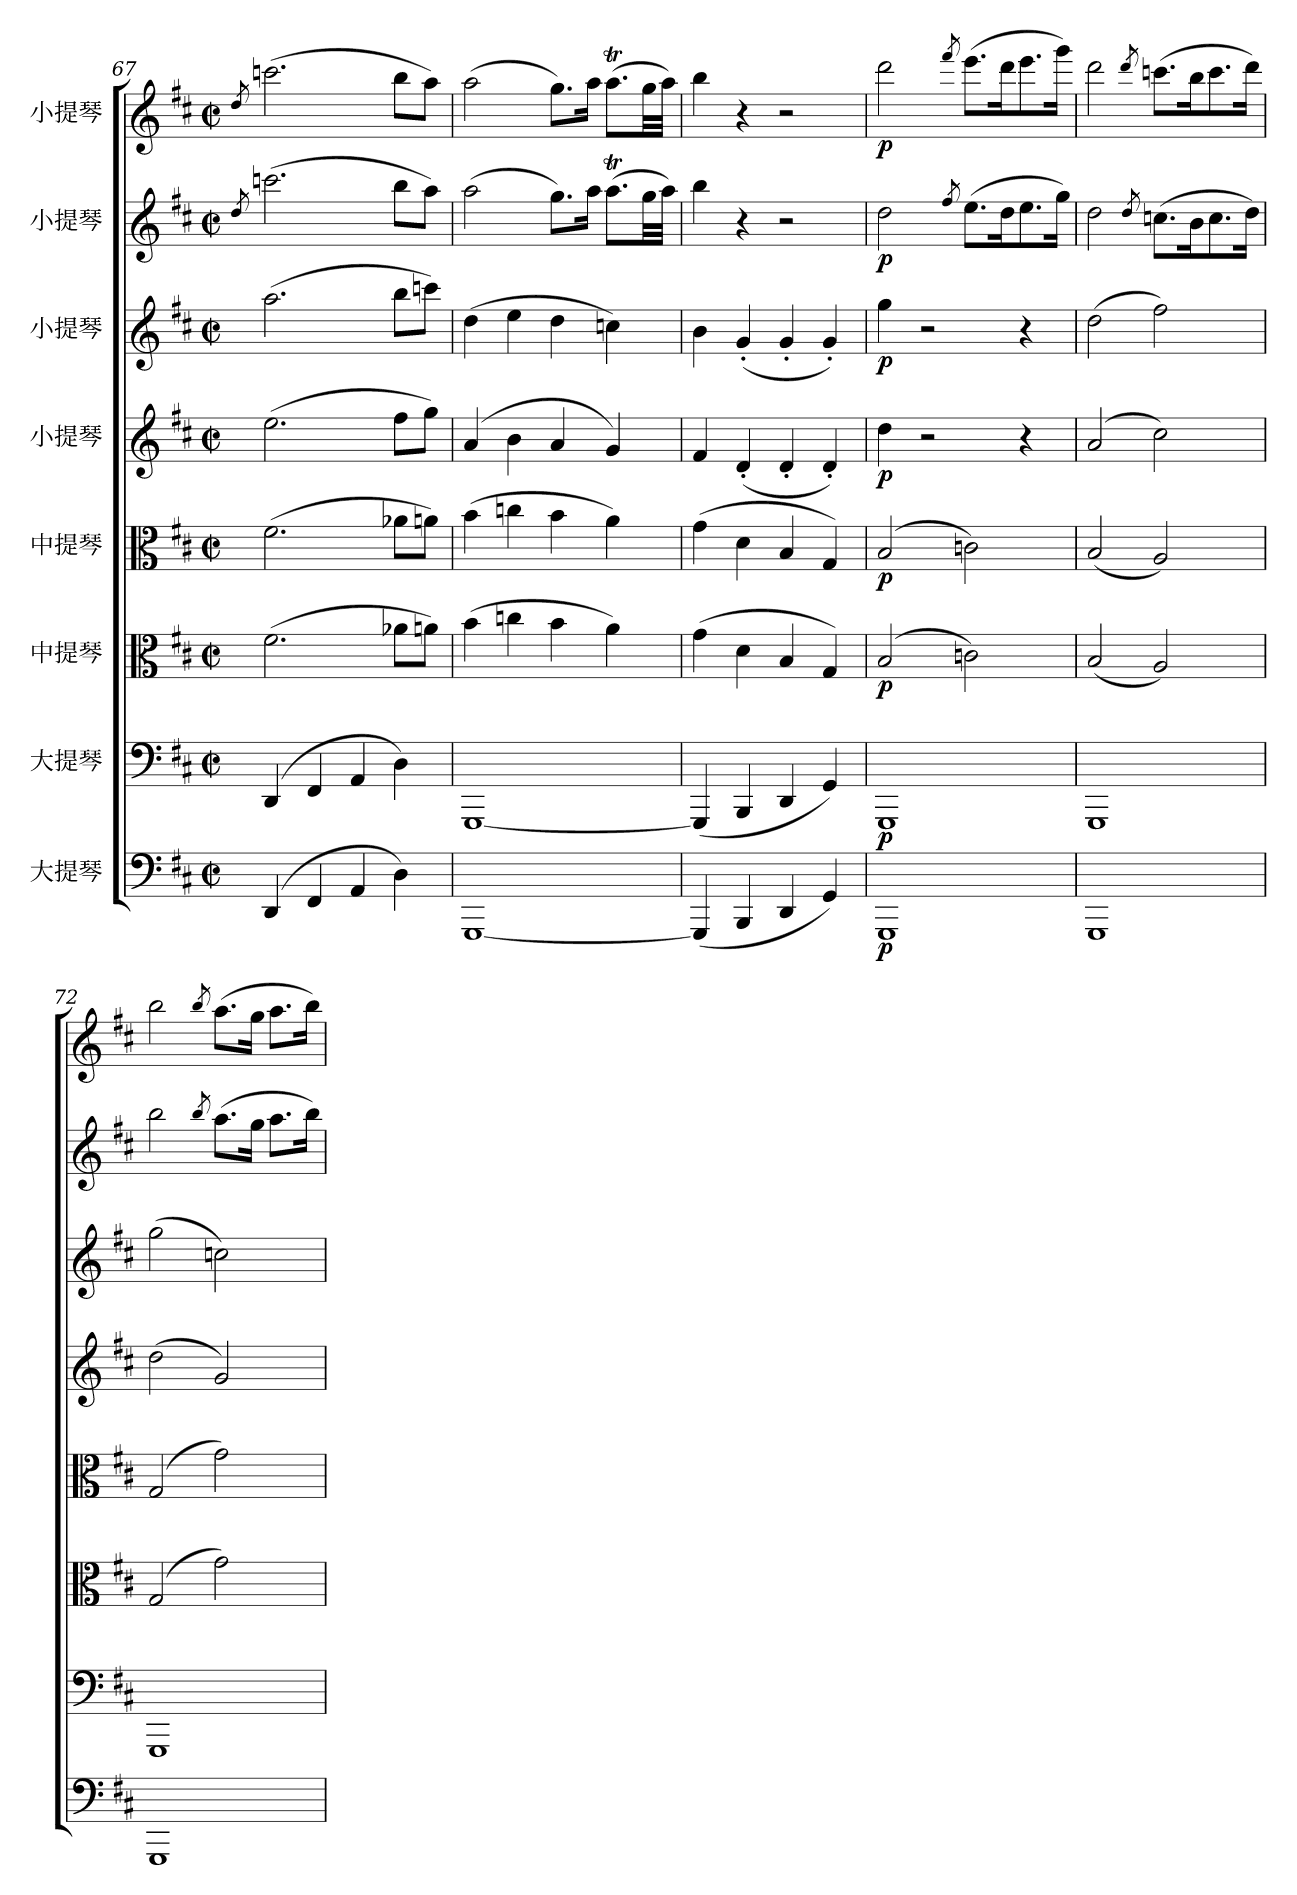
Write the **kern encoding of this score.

**kern	**dynam	**kern	**dynam	**kern	**dynam	**kern	**dynam	**kern	**dynam	**kern	**dynam	**kern	**dynam	**kern	**dynam
*part8	*part8	*part7	*part7	*part6	*part6	*part5	*part5	*part4	*part4	*part3	*part3	*part2	*part2	*part1	*part1
*staff8	*staff8	*staff7	*staff7	*staff6	*staff6	*staff5	*staff5	*staff4	*staff4	*staff3	*staff3	*staff2	*staff2	*staff1	*staff1
*I"大提琴	*	*I"大提琴	*	*I"中提琴	*	*I"中提琴	*	*I"小提琴	*	*I"小提琴	*	*I"小提琴	*	*I"小提琴	*
*clefF4	*	*clefF4	*	*clefC3	*	*clefC3	*	*clefG2	*	*clefG2	*	*clefG2	*	*clefG2	*
*k[f#c#]	*	*k[f#c#]	*	*k[f#c#]	*	*k[f#c#]	*	*k[f#c#]	*	*k[f#c#]	*	*k[f#c#]	*	*k[f#c#]	*
*M2/2	*	*M2/2	*	*M2/2	*	*M2/2	*	*M2/2	*	*M2/2	*	*M2/2	*	*M2/2	*
*met(c|)	*	*met(c|)	*	*met(c|)	*	*met(c|)	*	*met(c|)	*	*met(c|)	*	*met(c|)	*	*met(c|)	*
=67	=67	=67	=67	=67	=67	=67	=67	=67	=67	=67	=67	=67	=67	=67	=67
.	.	.	.	.	.	.	.	.	.	.	.	8qdd/	.	8qdd/	.
(>4DD/	.	(>4DD/	.	(>2.f#\	.	(>2.f#\	.	(>2.ee\	.	(>2.aa\	.	(>2.cccn\	.	(>2.cccn\	.
4FF#/	.	4FF#/	.	.	.	.	.	.	.	.	.	.	.	.	.
4AA/	.	4AA/	.	.	.	.	.	.	.	.	.	.	.	.	.
4D\)	.	4D\)	.	8a-X\L	.	8a-X\L	.	8ff#\L	.	8bb\L	.	8bb\L	.	8bb\L	.
.	.	.	.	8an\J)	.	8an\J)	.	8gg\J)	.	8cccn\J)	.	8aa\J)	.	8aa\J)	.
!!LO:PB:g=z
=68	=68	=68	=68	=68	=68	=68	=68	=68	=68	=68	=68	=68	=68	=68	=68
[1GGG	.	[1GGG	.	(>4b\	.	(>4b\	.	(>4a/	.	(>4dd\	.	(>2aa\	.	(>2aa\	.
.	.	.	.	4ccn\	.	4ccn\	.	4b\	.	4ee\	.	.	.	.	.
.	.	.	.	4b\	.	4b\	.	4a/	.	4dd\	.	8.gg\L)	.	8.gg\L)	.
.	.	.	.	.	.	.	.	.	.	.	.	16aa\Jk	.	16aa\Jk	.
.	.	.	.	4a\)	.	4a\)	.	4g/)	.	4ccn\)	.	(>8.aaT\L	.	(>8.aaT\L	.
.	.	.	.	.	.	.	.	.	.	.	.	32gg\LL	.	32gg\LL	.
.	.	.	.	.	.	.	.	.	.	.	.	32aa\JJJ)	.	32aa\JJJ)	.
=69	=69	=69	=69	=69	=69	=69	=69	=69	=69	=69	=69	=69	=69	=69	=69
(<4GGG/]	.	(<4GGG/]	.	(>4g\	.	(>4g\	.	4f#/	.	4b\	.	4bb\	.	4bb\	.
4BBB/	.	4BBB/	.	4d\	.	4d\	.	(<4d'/	.	(<4g'/	.	4r	.	4r	.
4DD/	.	4DD/	.	4B/	.	4B/	.	4d'/	.	4g'/	.	2r	.	2r	.
4GG/)	.	4GG/)	.	4G/)	.	4G/)	.	4d'/)	.	4g'/)	.	.	.	.	.
=70	=70	=70	=70	=70	=70	=70	=70	=70	=70	=70	=70	=70	=70	=70	=70
!	!LO:DY:b	!	!LO:DY:b	!	!LO:DY:b	!	!LO:DY:b	!	!LO:DY:b	!	!LO:DY:b	!	!LO:DY:b	!	!LO:DY:b
1GGG	p	1GGG	p	(>2B/	p	(>2B/	p	4dd\	p	4gg\	p	2dd\	p	2ddd\	p
.	.	.	.	.	.	.	.	2r	.	2r	.	.	.	.	.
.	.	.	.	.	.	.	.	.	.	.	.	8qff#/	.	8qfff#/	.
.	.	.	.	2cn\)	.	2cn\)	.	.	.	.	.	(>8.ee\L	.	(>8.eee\L	.
.	.	.	.	.	.	.	.	.	.	.	.	16dd\K	.	16ddd\K	.
.	.	.	.	.	.	.	.	4r	.	4r	.	8.ee\	.	8.eee\	.
.	.	.	.	.	.	.	.	.	.	.	.	16gg\Jk)	.	16ggg\Jk)	.
=71	=71	=71	=71	=71	=71	=71	=71	=71	=71	=71	=71	=71	=71	=71	=71
1GGG	.	1GGG	.	(<2B/	.	(<2B/	.	(>2a/	.	(>2dd\	.	2dd\	.	2ddd\	.
.	.	.	.	.	.	.	.	.	.	.	.	8qdd/	.	8qddd/	.
.	.	.	.	2A/)	.	2A/)	.	2cc#\)	.	2ff#\)	.	(>8.ccn\L	.	(>8.cccn\L	.
.	.	.	.	.	.	.	.	.	.	.	.	16b\K	.	16bb\K	.
.	.	.	.	.	.	.	.	.	.	.	.	8.cc\	.	8.ccc\	.
.	.	.	.	.	.	.	.	.	.	.	.	16dd\Jk)	.	16ddd\Jk)	.
=72	=72	=72	=72	=72	=72	=72	=72	=72	=72	=72	=72	=72	=72	=72	=72
1GGG	.	1GGG	.	(>2G/	.	(>2G/	.	(>2dd\	.	(>2gg\	.	2bb\	.	2bb\	.
.	.	.	.	.	.	.	.	.	.	.	.	8qbb/	.	8qbb/	.
.	.	.	.	2g\)	.	2g\)	.	2g/)	.	2ccn\)	.	(>8.aa\L	.	(>8.aa\L	.
.	.	.	.	.	.	.	.	.	.	.	.	16gg\Jk	.	16gg\Jk	.
.	.	.	.	.	.	.	.	.	.	.	.	8.aa\L	.	8.aa\L	.
.	.	.	.	.	.	.	.	.	.	.	.	16bb\Jk)	.	16bb\Jk)	.
=	=	=	=	=	=	=	=	=	=	=	=	=	=	=	=
*-	*-	*-	*-	*-	*-	*-	*-	*-	*-	*-	*-	*-	*-	*-	*-
